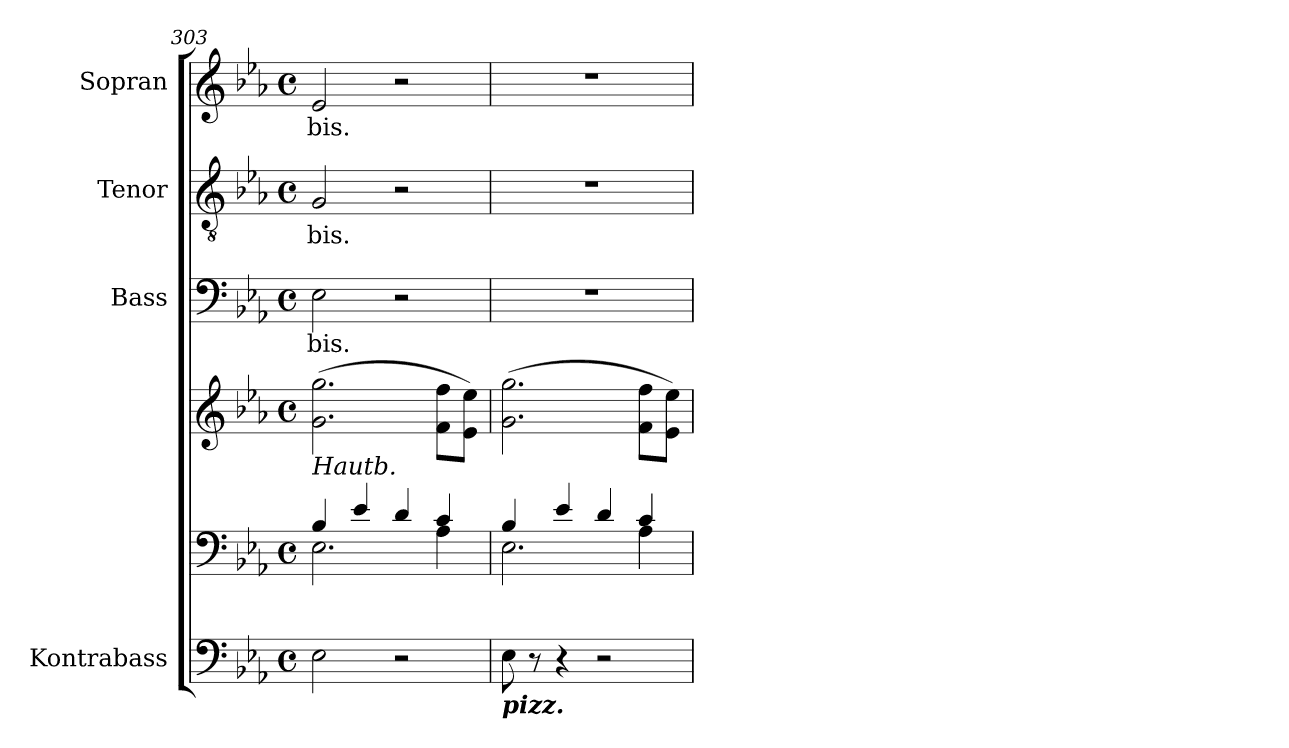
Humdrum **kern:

**kern	**kern	**kern	**kern	**text	**kern	**text	**kern	**text
*part5	*part4	*part4	*part3	*part3	*part2	*part2	*part1	*part1
*staff6	*staff5	*staff4	*staff3	*staff3	*staff2	*staff2	*staff1	*staff1
*I"Kontrabass	*	*	*I"Bass	*	*I"Tenor	*	*I"Sopran	*
*I'Kb.	*	*	*I'B.	*	*I'T.	*	*I'S.	*
*clefF4	*clefF4	*clefG2	*clefF4	*	*clefGv2	*	*clefG2	*
*ITrd7c12	*	*	*	*	*	*	*	*
*k[b-e-a-]	*k[b-e-a-]	*k[b-e-a-]	*k[b-e-a-]	*	*k[b-e-a-]	*	*k[b-e-a-]	*
*E-:	*E-:	*E-:	*E-:	*	*E-:	*	*E-:	*
*M4/4	*M4/4	*M4/4	*M4/4	*	*M4/4	*	*M4/4	*
*met(c)	*met(c)	*met(c)	*met(c)	*	*met(c)	*	*met(c)	*
=303	=303	=303	=303	=303	=303	=303	=303	=303
*	*^	*	*	*	*	*	*	*
!	!	!	!LO:TX:b:i:t=Hautb.	!	!	!	!	!	!
!	!	!	!	!	!LO:LY:b	!	!LO:LY:b	!	!LO:LY:b
2EE-\	4B-/	2.E-\	(>2.g\ 2.gg\	2E-\	-bis.	2G/	-bis.	2e-/	-bis.
.	4e-/	.	.	.	.	.	.	.	.
2r	4d/	.	.	2r	.	2r	.	2r	.
.	4c/	4A-\	8f\ 8ff\L	.	.	.	.	.	.
.	.	.	8e-\ 8ee-\J)	.	.	.	.	.	.
=304	=304	=304	=304	=304	=304	=304	=304	=304	=304
!LO:TX:b:Bi:t=pizz.	!	!	!	!	!	!	!	!	!
8EE-\	4B-/	2.E-\	(>2.g\ 2.gg\	1r	.	1r	.	1r	.
8r	.	.	.	.	.	.	.	.	.
4r	4e-/	.	.	.	.	.	.	.	.
2r	4d/	.	.	.	.	.	.	.	.
.	4c/	4A-\	8f\ 8ff\L	.	.	.	.	.	.
.	.	.	8e-\ 8ee-\J)	.	.	.	.	.	.
*	*v	*v	*	*	*	*	*	*	*
=	=	=	=	=	=	=	=	=
*-	*-	*-	*-	*-	*-	*-	*-	*-
